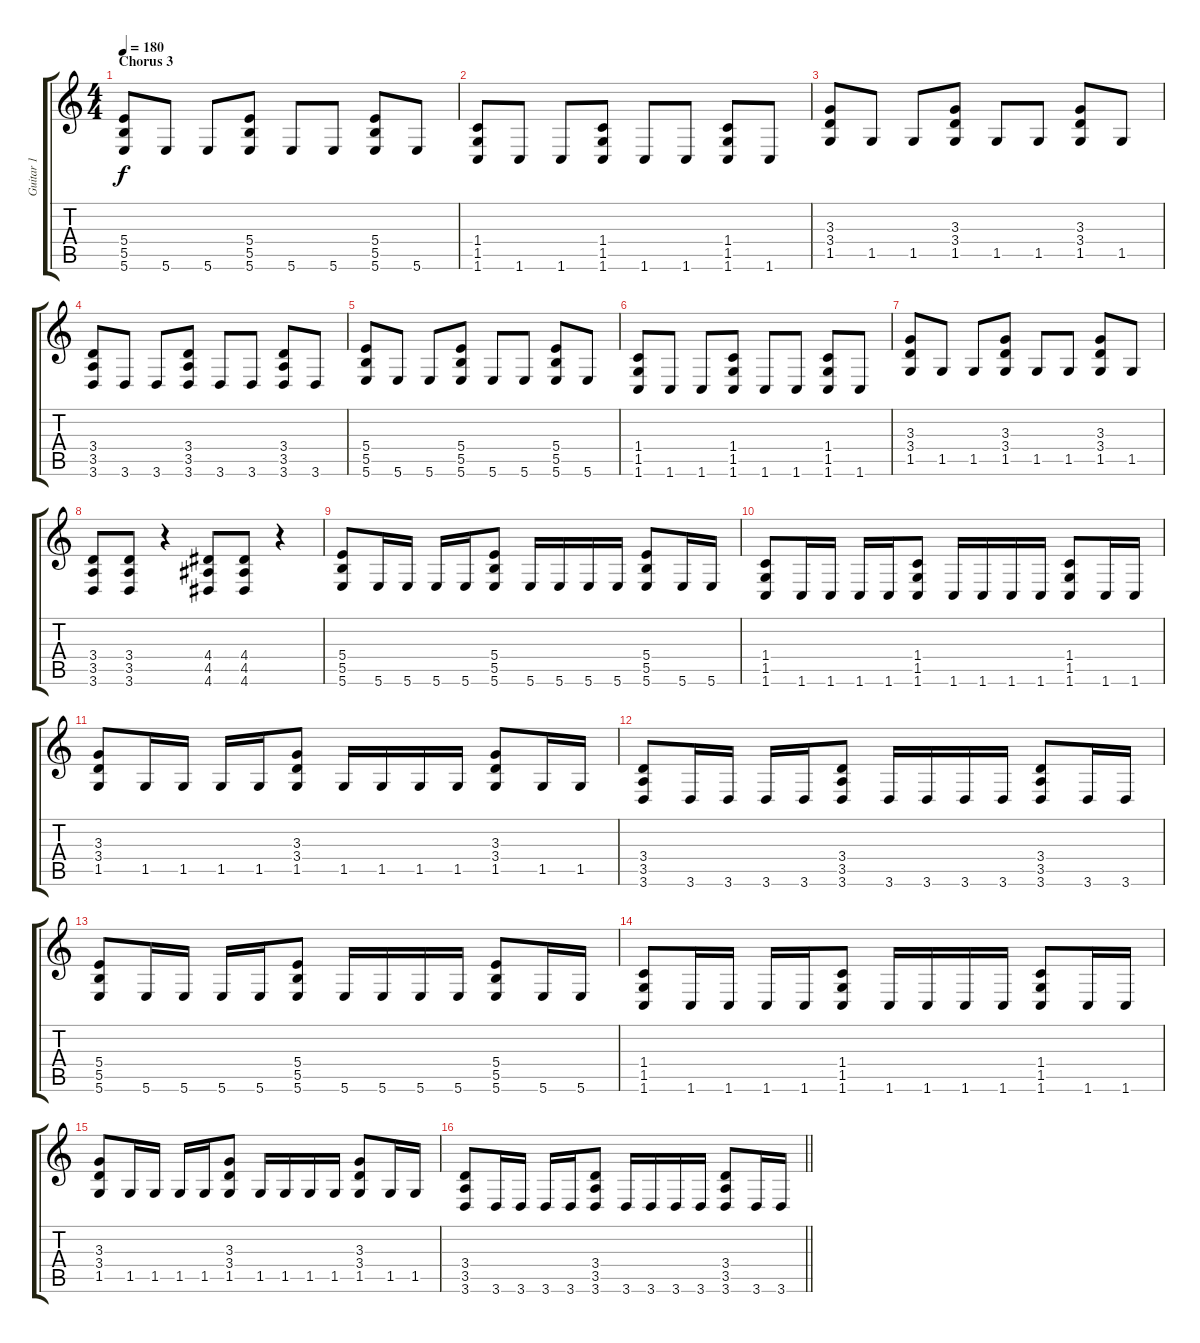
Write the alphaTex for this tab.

\track ("Guitar 1" "Guitar 1") {instrument distortionguitar}
\staff {score tabs}
\tuning (Db4 Ab3 E3 B2 Gb2 B1) {hide}
\ts (4 4)
\section ("" "Chorus 3")
\tempo 180
\clef g2
\ks c
(5.4 5.5 5.6).8{dy f} 5.6.8 5.6.8 (5.4 5.5 5.6).8 5.6.8 5.6.8 (5.4 5.5 5.6).8 5.6.8 |
(1.4 1.5 1.6).8 1.6.8 1.6.8 (1.4 1.5 1.6).8 1.6.8 1.6.8 (1.4 1.5 1.6).8 1.6.8 |
(3.3 3.4 1.5).8 1.5.8 1.5.8 (3.3 3.4 1.5).8 1.5.8 1.5.8 (3.3 3.4 1.5).8 1.5.8 |
(3.4 3.5 3.6).8 3.6.8 3.6.8 (3.4 3.5 3.6).8 3.6.8 3.6.8 (3.4 3.5 3.6).8 3.6.8 |
(5.4 5.5 5.6).8 5.6.8 5.6.8 (5.4 5.5 5.6).8 5.6.8 5.6.8 (5.4 5.5 5.6).8 5.6.8 |
(1.4 1.5 1.6).8 1.6.8 1.6.8 (1.4 1.5 1.6).8 1.6.8 1.6.8 (1.4 1.5 1.6).8 1.6.8 |
(3.3 3.4 1.5).8 1.5.8 1.5.8 (3.3 3.4 1.5).8 1.5.8 1.5.8 (3.3 3.4 1.5).8 1.5.8 |
(3.4 3.5 3.6).8 (3.4 3.5 3.6).8 r.4 (4.4 4.5 4.6).8 (4.4 4.5 4.6).8 r.4 |
(5.4 5.5 5.6).8 5.6.16 5.6.16 5.6.16 5.6.16 (5.4 5.5 5.6).8 5.6.16 5.6.16 5.6.16 5.6.16 (5.4 5.5 5.6).8 5.6.16 5.6.16 |
(1.4 1.5 1.6).8 1.6.16 1.6.16 1.6.16 1.6.16 (1.4 1.5 1.6).8 1.6.16 1.6.16 1.6.16 1.6.16 (1.4 1.5 1.6).8 1.6.16 1.6.16 |
(3.3 3.4 1.5).8 1.5.16 1.5.16 1.5.16 1.5.16 (3.3 3.4 1.5).8 1.5.16 1.5.16 1.5.16 1.5.16 (3.3 3.4 1.5).8 1.5.16 1.5.16 |
(3.4 3.5 3.6).8 3.6.16 3.6.16 3.6.16 3.6.16 (3.4 3.5 3.6).8 3.6.16 3.6.16 3.6.16 3.6.16 (3.4 3.5 3.6).8 3.6.16 3.6.16 |
(5.4 5.5 5.6).8 5.6.16 5.6.16 5.6.16 5.6.16 (5.4 5.5 5.6).8 5.6.16 5.6.16 5.6.16 5.6.16 (5.4 5.5 5.6).8 5.6.16 5.6.16 |
(1.4 1.5 1.6).8 1.6.16 1.6.16 1.6.16 1.6.16 (1.4 1.5 1.6).8 1.6.16 1.6.16 1.6.16 1.6.16 (1.4 1.5 1.6).8 1.6.16 1.6.16 |
(3.3 3.4 1.5).8 1.5.16 1.5.16 1.5.16 1.5.16 (3.3 3.4 1.5).8 1.5.16 1.5.16 1.5.16 1.5.16 (3.3 3.4 1.5).8 1.5.16 1.5.16 |
\barLineRight lightlight
(3.4 3.5 3.6).8 3.6.16 3.6.16 3.6.16 3.6.16 (3.4 3.5 3.6).8 3.6.16 3.6.16 3.6.16 3.6.16 (3.4 3.5 3.6).8 3.6.16 3.6.16
